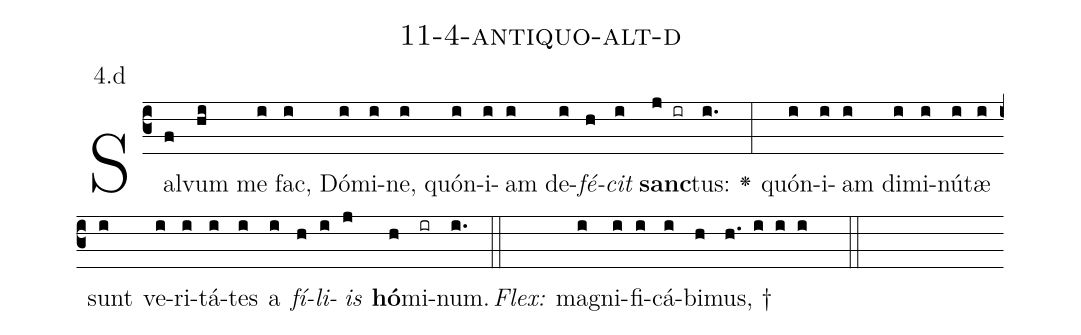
name: 11-4-antiquo-alt-d;
annotation: 4.d;
%%
(c3)Sal(f)vum(hi) me(i) fac,(i) Dó(i)mi(i)ne,(i) quón(i)i(i)am(i) de(i)<i>fé</i>(h)<i>cit</i>(i) <b>sanc</b>(j ir)tus:(i.) <v>\greheightstar</v>(:) quón(i)i(i)am(i) di(i)mi(i)nú(i)tæ(i) sunt(i) ve(i)ri(i)tá(i)tes(i) a(i) <i>fí</i>(h)<i>li</i>(i)<i>is</i>(j) <b>hó</b>(h)mi(ir)num.(i.) (::)
<i>Flex:</i>()  ma(i)gni(i)fi(i)cá(i)bi(h)mus, †(h. i i i  ::)

%E(i) u(h) o(i) u(j) a(h) e.(i.) (::)
